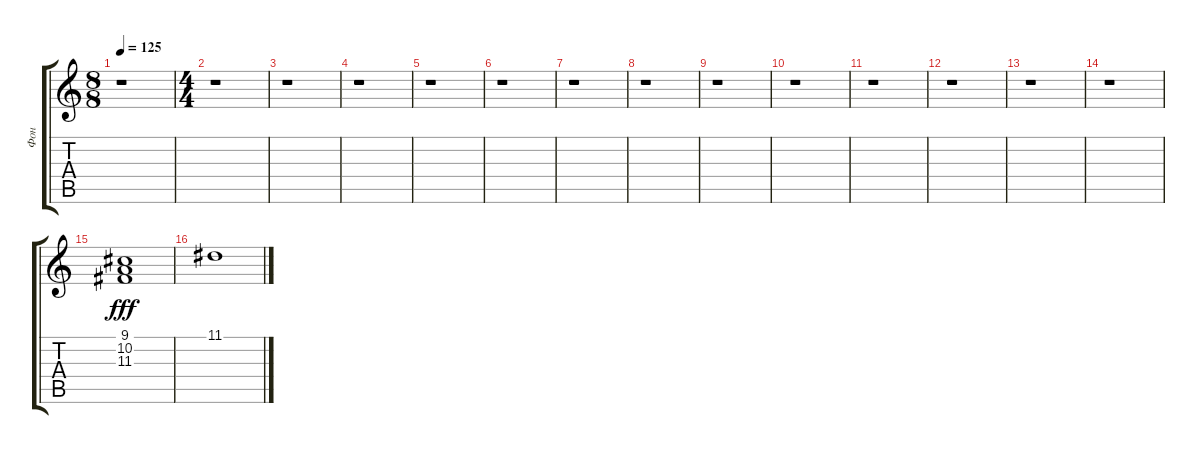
\track ("Фон" "Фон") {instrument pad2warm}
\staff {score tabs}
\tuning (E4 B3 G3 D3 A2 E2) {hide}
\ts (8 8)
\tempo 125
\clef g2
\ks c
r.1{dy fff instrument pad2warm} |
\ts (4 4)
r.1 |
r.1 |
r.1 |
r.1 |
r.1 |
r.1 |
r.1 |
r.1 |
r.1 |
r.1 |
r.1 |
r.1 |
r.1 |
(9.1 10.2 11.3).1 |
11.1.1
